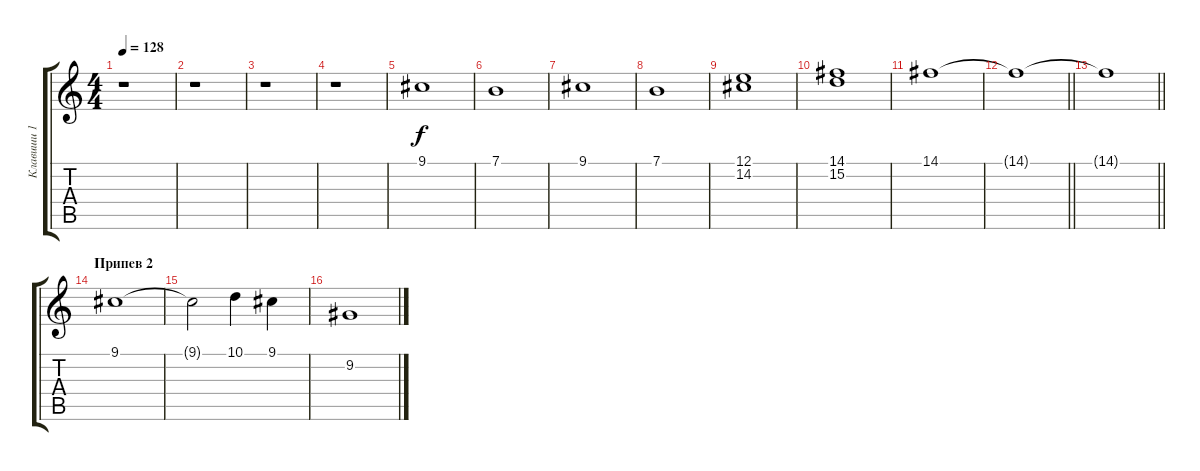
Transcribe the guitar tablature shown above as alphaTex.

\track ("Клавиши 1" "Клавиши 1") {instrument stringensemble1}
\staff {score tabs}
\tuning (E4 B3 G3 D3 A2 E2) {hide}
\ts (4 4)
\tempo 128
\clef g2
\ks c
r.1{dy f} |
r.1 |
r.1 |
r.1 |
9.1.1{volume 7 instrument flute} |
7.1.1 |
9.1.1 |
7.1.1 |
(12.1 14.2).1 |
(14.1 15.2).1 |
14.1.1 |
\barLineRight lightlight
14.1{t}.1 |
\barLineRight lightlight
14.1{t}.1 |
\section ("" "Припев 2")
9.1.1{volume 9 instrument stringensemble1} |
9.1{t}.2 10.1.4 9.1.4 |
9.2.1
